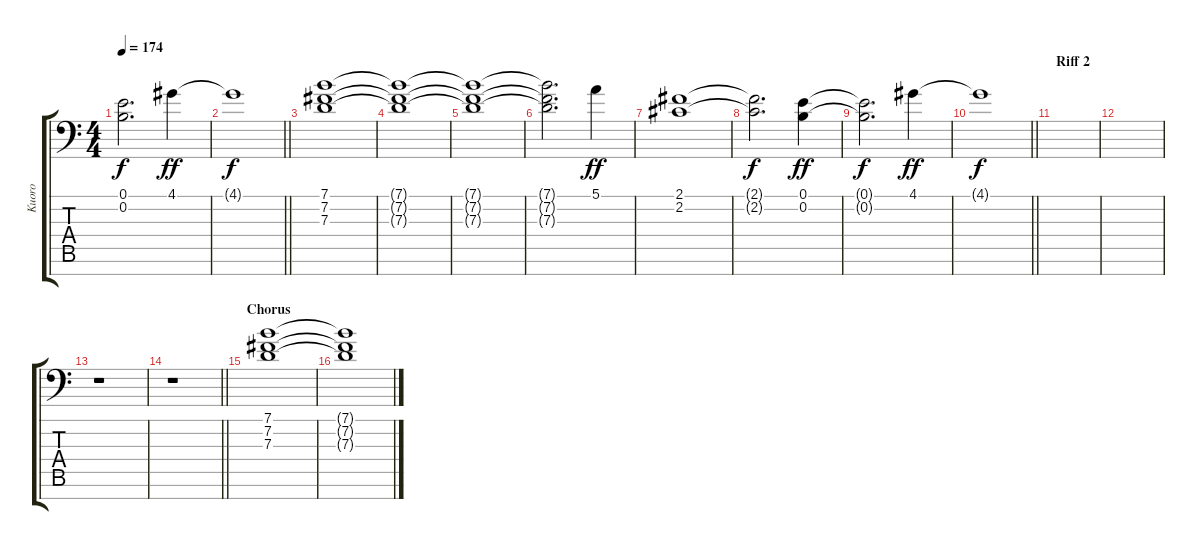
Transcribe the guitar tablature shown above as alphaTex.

\track ("Kuoro" "Kuoro") {instrument pad4choir}
\staff {score tabs}
\tuning (E4 B3 G3 D3 A2 E2 C-1) {hide}
\ts (4 4)
\tempo 174
\clef f4
\ks c
(0.1{t} 0.2{t}).2{d dy f} 4.1.4{dy ff} |
\barLineRight lightlight
4.1{t}.1{dy f} |
(7.1 7.2 7.3).1 |
(7.1{t} 7.2{t} 7.3{t}).1 |
(7.1{t} 7.2{t} 7.3{t}).1 |
(7.1{t} 7.2{t} 7.3{t}).2{d} 5.1.4{dy ff} |
(2.1 2.2).1 |
(2.1{t} 2.2{t}).2{d dy f} (0.1 0.2).4{dy ff} |
(0.1{t} 0.2{t}).2{d dy f} 4.1.4{dy ff} |
\barLineRight lightlight
4.1{t}.1{dy f} |
\section ("" "Riff 2")
|
|
r.1 |
\barLineRight lightlight
r.1 |
\section ("" "Chorus")
(7.1 7.2 7.3).1 |
(7.1{t} 7.2{t} 7.3{t}).1
